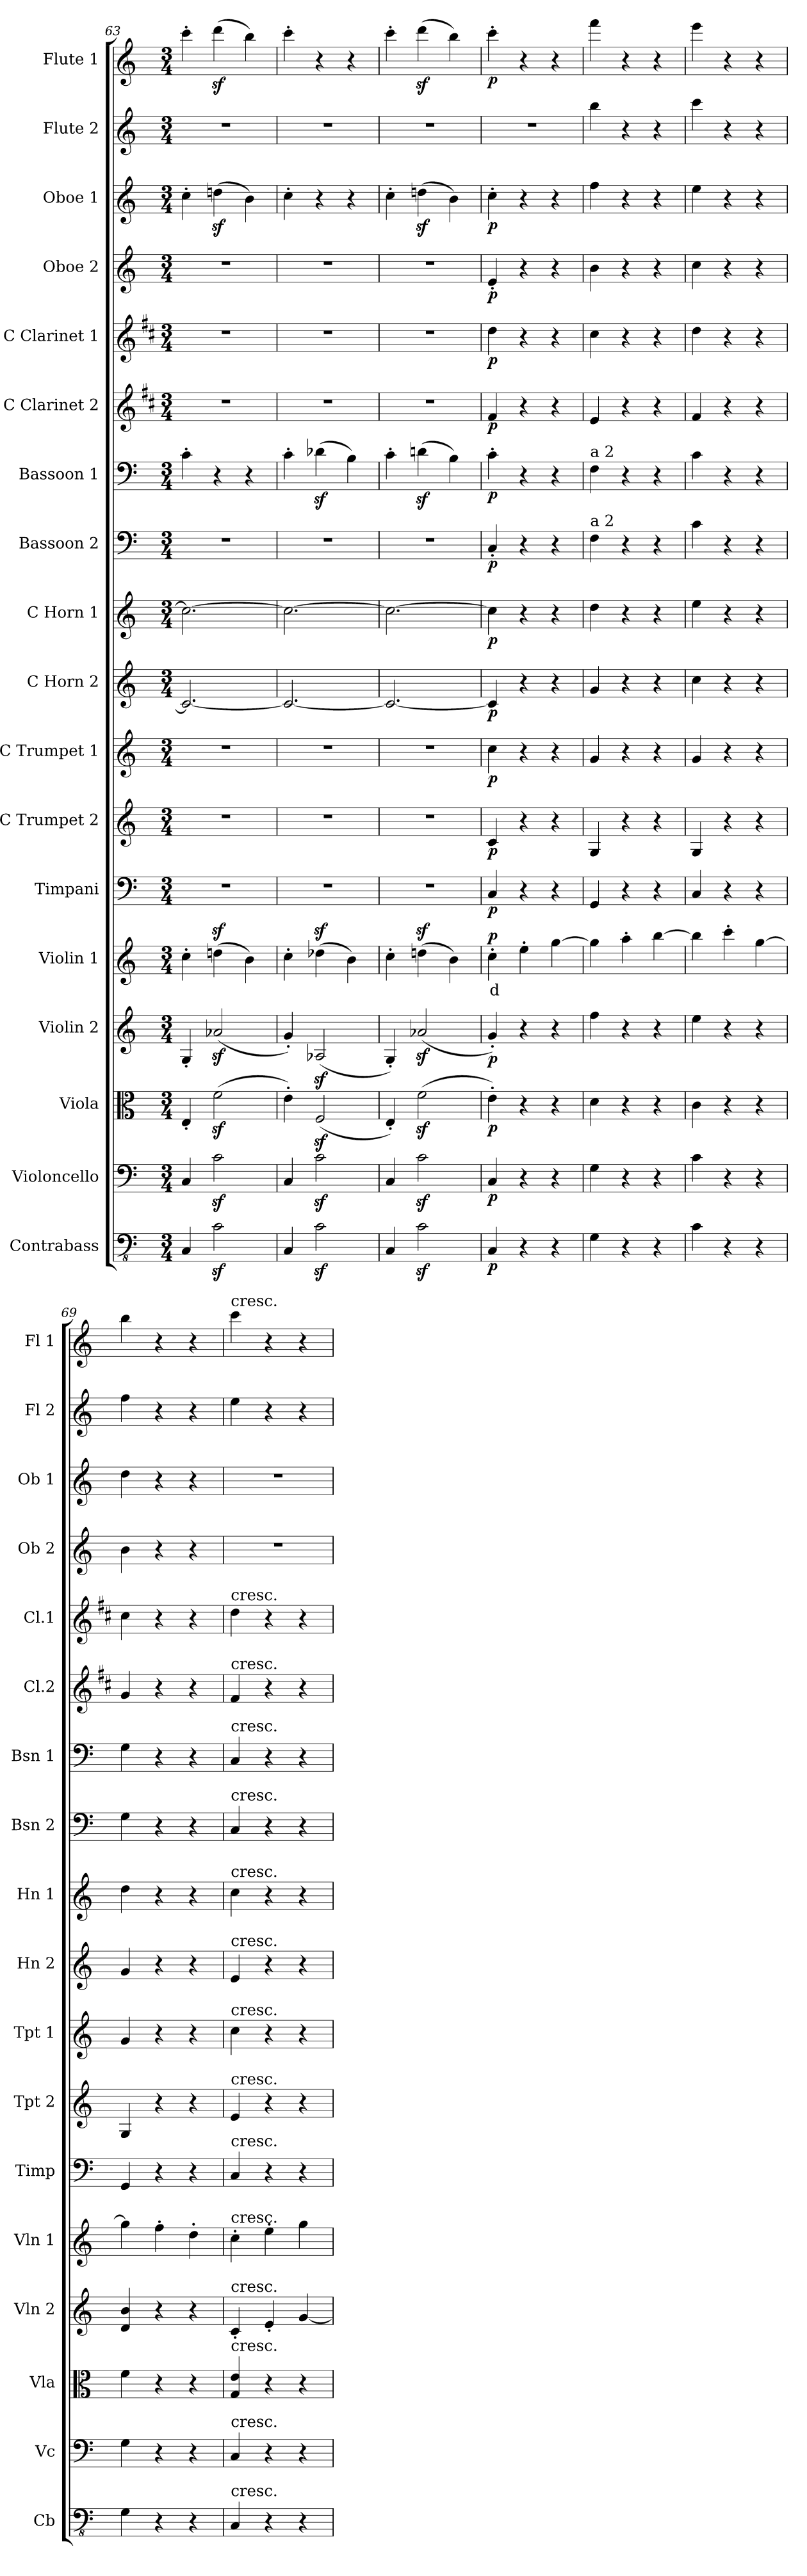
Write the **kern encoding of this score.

**kern	**dynam	**kern	**dynam	**kern	**dynam	**kern	**dynam	**kern	**text	**dynam	**kern	**dynam	**kern	**dynam	**kern	**dynam	**kern	**dynam	**kern	**dynam	**kern	**dynam	**kern	**dynam	**kern	**dynam	**kern	**dynam	**kern	**dynam	**kern	**dynam	**kern	**kern	**dynam
*part18	*part18	*part17	*part17	*part16	*part16	*part15	*part15	*part14	*part14	*part14	*part13	*part13	*part12	*part12	*part11	*part11	*part10	*part10	*part9	*part9	*part8	*part8	*part7	*part7	*part6	*part6	*part5	*part5	*part4	*part4	*part3	*part3	*part2	*part1	*part1
*staff18	*staff18	*staff17	*staff17	*staff16	*staff16	*staff15	*staff15	*staff14	*staff14	*staff14	*staff13	*staff13	*staff12	*staff12	*staff11	*staff11	*staff10	*staff10	*staff9	*staff9	*staff8	*staff8	*staff7	*staff7	*staff6	*staff6	*staff5	*staff5	*staff4	*staff4	*staff3	*staff3	*staff2	*staff1	*staff1
*I"Contrabass	*	*I"Violoncello	*	*I"Viola	*	*I"Violin 2	*	*I"Violin 1	*	*	*I"Timpani	*	*I"C Trumpet 2	*	*I"C Trumpet 1	*	*I"C Horn 2	*	*I"C Horn 1	*	*I"Bassoon 2	*	*I"Bassoon 1	*	*I"C Clarinet 2	*	*I"C Clarinet 1	*	*I"Oboe 2	*	*I"Oboe 1	*	*I"Flute 2	*I"Flute 1	*
*I'Cb	*	*I'Vc	*	*I'Vla	*	*I'Vln 2	*	*I'Vln 1	*	*	*I'Timp	*	*I'Tpt 2	*	*I'Tpt 1	*	*I'Hn 2	*	*I'Hn 1	*	*I'Bsn 2	*	*I'Bsn 1	*	*I'Cl.2	*	*I'Cl.1	*	*I'Ob 2	*	*I'Ob 1	*	*I'Fl 2	*I'Fl 1	*
*clefFv4	*	*clefF4	*	*clefC3	*	*clefG2	*	*clefG2	*	*	*clefF4	*	*clefG2	*	*clefG2	*	*clefG2	*	*clefG2	*	*clefF4	*	*clefF4	*	*clefG2	*	*clefG2	*	*clefG2	*	*clefG2	*	*clefG2	*clefG2	*
*	*	*	*	*	*	*	*	*	*	*	*	*	*	*	*	*	*ITrd7c12	*	*ITrd7c12	*	*	*	*	*	*ITrd1c2	*	*ITrd1c2	*	*	*	*	*	*	*	*
*k[]	*	*k[]	*	*k[]	*	*k[]	*	*k[]	*	*	*k[]	*	*k[]	*	*k[]	*	*k[]	*	*k[]	*	*k[]	*	*k[]	*	*k[]	*	*k[]	*	*k[]	*	*k[]	*	*k[]	*k[]	*
*M3/4	*	*M3/4	*	*M3/4	*	*M3/4	*	*M3/4	*	*	*M3/4	*	*M3/4	*	*M3/4	*	*M3/4	*	*M3/4	*	*M3/4	*	*M3/4	*	*M3/4	*	*M3/4	*	*M3/4	*	*M3/4	*	*M3/4	*M3/4	*
=63	=63	=63	=63	=63	=63	=63	=63	=63	=63	=63	=63	=63	=63	=63	=63	=63	=63	=63	=63	=63	=63	=63	=63	=63	=63	=63	=63	=63	=63	=63	=63	=63	=63	=63	=63
4CC/	.	4C/	.	4E'/	.	4G'/	.	4cc'\	.	.	2.r	.	2.r	.	2.r	.	2.C/_	.	2.c\_	.	2.r	.	4c'\	.	2.r	.	2.r	.	2.r	.	4cc'\	.	2.r	4ccc'\	.
2Cz<\	.	2cz<\	.	(2fz<\	.	(2a-Xz</	.	(4ddnz<\	.	.	.	.	.	.	.	.	.	.	.	.	.	.	4r	.	.	.	.	.	.	.	(4ddnz<\	.	.	(4dddz<\	.
.	.	.	.	.	.	.	.	4b\)	.	.	.	.	.	.	.	.	.	.	.	.	.	.	4r	.	.	.	.	.	.	.	4b\)	.	.	4bb\)	.
=64	=64	=64	=64	=64	=64	=64	=64	=64	=64	=64	=64	=64	=64	=64	=64	=64	=64	=64	=64	=64	=64	=64	=64	=64	=64	=64	=64	=64	=64	=64	=64	=64	=64	=64	=64
4CC/	.	4C/	.	4e'\)	.	4g'/)	.	4cc'\	.	.	2.r	.	2.r	.	2.r	.	2.C/_	.	2.c\_	.	2.r	.	4c'\	.	2.r	.	2.r	.	2.r	.	4cc'\	.	2.r	4ccc'\	.
2Cz<\	.	2cz<\	.	(2Fz</	.	(2A-Xz</	.	(4dd-Xz<\	.	.	.	.	.	.	.	.	.	.	.	.	.	.	(4d-Xz<\	.	.	.	.	.	.	.	4r	.	.	4r	.
.	.	.	.	.	.	.	.	4b\)	.	.	.	.	.	.	.	.	.	.	.	.	.	.	4B\)	.	.	.	.	.	.	.	4r	.	.	4r	.
=65	=65	=65	=65	=65	=65	=65	=65	=65	=65	=65	=65	=65	=65	=65	=65	=65	=65	=65	=65	=65	=65	=65	=65	=65	=65	=65	=65	=65	=65	=65	=65	=65	=65	=65	=65
4CC/	.	4C/	.	4E'/)	.	4G'/)	.	4cc'\	.	.	2.r	.	2.r	.	2.r	.	2.C/_	.	2.c\_	.	2.r	.	4c'\	.	2.r	.	2.r	.	2.r	.	4cc'\	.	2.r	4ccc'\	.
2Cz<\	.	2cz<\	.	(2fz<\	.	(2a-Xz</	.	(4ddnz<\	.	.	.	.	.	.	.	.	.	.	.	.	.	.	(4dnz<\	.	.	.	.	.	.	.	(4ddnz<\	.	.	(4dddz<\	.
.	.	.	.	.	.	.	.	4b\)	.	.	.	.	.	.	.	.	.	.	.	.	.	.	4B\)	.	.	.	.	.	.	.	4b\)	.	.	4bb\)	.
=66	=66	=66	=66	=66	=66	=66	=66	=66	=66	=66	=66	=66	=66	=66	=66	=66	=66	=66	=66	=66	=66	=66	=66	=66	=66	=66	=66	=66	=66	=66	=66	=66	=66	=66	=66
!	!LO:DY:b	!	!LO:DY:b	!	!LO:DY:b	!	!LO:DY:b	!	!LO:LY:b:color=#FF0000	!LO:DY:b	!	!LO:DY:b	!	!LO:DY:b	!	!LO:DY:b	!	!LO:DY:b	!	!LO:DY:b	!	!LO:DY:b	!	!LO:DY:b	!	!LO:DY:b	!	!LO:DY:b	!	!LO:DY:b	!	!LO:DY:b	!	!	!LO:DY:b
4CC/	p	4C/	p	4e'\)	p	4g'/)	p	4cc'\	d	p	4C/	p	4c/	p	4cc\	p	4C/]	p	4c\]	p	4C'/	p	4c'\	p	4e/	p	4cc\	p	4e'/	p	4cc'\	p	2.r	4ccc'\	p
4r	.	4r	.	4r	.	4r	.	4ee'\	.	.	4r	.	4r	.	4r	.	4r	.	4r	.	4r	.	4r	.	4r	.	4r	.	4r	.	4r	.	.	4r	.
4r	.	4r	.	4r	.	4r	.	[4gg\	.	.	4r	.	4r	.	4r	.	4r	.	4r	.	4r	.	4r	.	4r	.	4r	.	4r	.	4r	.	.	4r	.
=67	=67	=67	=67	=67	=67	=67	=67	=67	=67	=67	=67	=67	=67	=67	=67	=67	=67	=67	=67	=67	=67	=67	=67	=67	=67	=67	=67	=67	=67	=67	=67	=67	=67	=67	=67
!	!	!	!	!	!	!	!	!	!	!	!	!	!	!	!	!	!	!	!	!	!	!	!LO:TX:a:t=a 2	!	!	!	!	!	!	!	!	!	!	!	!
!	!	!	!	!	!	!	!	!	!	!	!	!	!	!	!	!	!	!	!	!	!LO:TX:a:t=a 2	!	!	!	!	!	!	!	!	!	!	!	!	!	!
4GG\	.	4G\	.	4d\	.	4ff\	.	4gg\]	.	.	4GG/	.	4G/	.	4g/	.	4G/	.	4d\	.	4F\	.	4F\	.	4d/	.	4b\	.	4b\	.	4ff\	.	4bb\	4fff\	.
4r	.	4r	.	4r	.	4r	.	4aa'\	.	.	4r	.	4r	.	4r	.	4r	.	4r	.	4r	.	4r	.	4r	.	4r	.	4r	.	4r	.	4r	4r	.
4r	.	4r	.	4r	.	4r	.	[4bb\	.	.	4r	.	4r	.	4r	.	4r	.	4r	.	4r	.	4r	.	4r	.	4r	.	4r	.	4r	.	4r	4r	.
=68	=68	=68	=68	=68	=68	=68	=68	=68	=68	=68	=68	=68	=68	=68	=68	=68	=68	=68	=68	=68	=68	=68	=68	=68	=68	=68	=68	=68	=68	=68	=68	=68	=68	=68	=68
4C\	.	4c\	.	4c\	.	4ee\	.	4bb\]	.	.	4C/	.	4G/	.	4g/	.	4c\	.	4e\	.	4c\	.	4c\	.	4e/	.	4cc\	.	4cc\	.	4ee\	.	4ccc\	4eee\	.
4r	.	4r	.	4r	.	4r	.	4ccc'\	.	.	4r	.	4r	.	4r	.	4r	.	4r	.	4r	.	4r	.	4r	.	4r	.	4r	.	4r	.	4r	4r	.
4r	.	4r	.	4r	.	4r	.	[4gg\	.	.	4r	.	4r	.	4r	.	4r	.	4r	.	4r	.	4r	.	4r	.	4r	.	4r	.	4r	.	4r	4r	.
=69	=69	=69	=69	=69	=69	=69	=69	=69	=69	=69	=69	=69	=69	=69	=69	=69	=69	=69	=69	=69	=69	=69	=69	=69	=69	=69	=69	=69	=69	=69	=69	=69	=69	=69	=69
4GG\	.	4G\	.	4f\	.	4d/ 4b/	.	4gg\]	.	.	4GG/	.	4G/	.	4g/	.	4G/	.	4d\	.	4G\	.	4G\	.	4f/	.	4b\	.	4b\	.	4dd\	.	4ff\	4bb\	.
4r	.	4r	.	4r	.	4r	.	4ff'\	.	.	4r	.	4r	.	4r	.	4r	.	4r	.	4r	.	4r	.	4r	.	4r	.	4r	.	4r	.	4r	4r	.
4r	.	4r	.	4r	.	4r	.	4dd'\	.	.	4r	.	4r	.	4r	.	4r	.	4r	.	4r	.	4r	.	4r	.	4r	.	4r	.	4r	.	4r	4r	.
!!LO:PB:g=z
=70	=70	=70	=70	=70	=70	=70	=70	=70	=70	=70	=70	=70	=70	=70	=70	=70	=70	=70	=70	=70	=70	=70	=70	=70	=70	=70	=70	=70	=70	=70	=70	=70	=70	=70	=70
!	!	!	!	!	!	!	!	!	!	!	!	!	!	!	!	!	!	!	!	!	!	!	!	!	!	!	!	!	!	!	!	!	!	!LO:TX:a:t=cresc.	!
!	!	!	!	!	!	!	!	!	!	!	!	!	!	!	!	!	!	!	!	!	!	!	!	!	!	!	!LO:TX:a:t=cresc.	!	!	!	!	!	!	!	!
!	!	!	!	!	!	!	!	!	!	!	!	!	!	!	!	!	!	!	!	!	!	!	!	!	!LO:TX:a:t=cresc.	!	!	!	!	!	!	!	!	!	!
!	!	!	!	!	!	!	!	!	!	!	!	!	!	!	!	!	!	!	!	!	!	!	!LO:TX:a:t=cresc.	!	!	!	!	!	!	!	!	!	!	!	!
!	!	!	!	!	!	!	!	!	!	!	!	!	!	!	!	!	!	!	!	!	!LO:TX:a:t=cresc.	!	!	!	!	!	!	!	!	!	!	!	!	!	!
!	!	!	!	!	!	!	!	!	!	!	!	!	!	!	!	!	!	!	!LO:TX:a:t=cresc.	!	!	!	!	!	!	!	!	!	!	!	!	!	!	!	!
!	!	!	!	!	!	!	!	!	!	!	!	!	!	!	!	!	!LO:TX:a:t=cresc.	!	!	!	!	!	!	!	!	!	!	!	!	!	!	!	!	!	!
!	!	!	!	!	!	!	!	!	!	!	!	!	!	!	!LO:TX:a:t=cresc.	!	!	!	!	!	!	!	!	!	!	!	!	!	!	!	!	!	!	!	!
!	!	!	!	!	!	!	!	!	!	!	!	!	!LO:TX:a:t=cresc.	!	!	!	!	!	!	!	!	!	!	!	!	!	!	!	!	!	!	!	!	!	!
!	!	!	!	!	!	!	!	!	!	!	!LO:TX:a:t=cresc.	!	!	!	!	!	!	!	!	!	!	!	!	!	!	!	!	!	!	!	!	!	!	!	!
!	!	!	!	!	!	!	!	!LO:TX:a:t=cresc.	!	!	!	!	!	!	!	!	!	!	!	!	!	!	!	!	!	!	!	!	!	!	!	!	!	!	!
!	!	!	!	!	!	!LO:TX:a:t=cresc.	!	!	!	!	!	!	!	!	!	!	!	!	!	!	!	!	!	!	!	!	!	!	!	!	!	!	!	!	!
!	!	!	!	!LO:TX:a:t=cresc.	!	!	!	!	!	!	!	!	!	!	!	!	!	!	!	!	!	!	!	!	!	!	!	!	!	!	!	!	!	!	!
!	!	!LO:TX:a:t=cresc.	!	!	!	!	!	!	!	!	!	!	!	!	!	!	!	!	!	!	!	!	!	!	!	!	!	!	!	!	!	!	!	!	!
!LO:TX:a:t=cresc.	!	!	!	!	!	!	!	!	!	!	!	!	!	!	!	!	!	!	!	!	!	!	!	!	!	!	!	!	!	!	!	!	!	!	!
4CC/	.	4C/	.	4G/ 4e/	.	4c'/	.	4cc'\	.	.	4C/	.	4e/	.	4cc\	.	4E/	.	4c\	.	4C/	.	4C/	.	4e/	.	4cc\	.	2.r	.	2.r	.	4ee\	4ccc\	.
4r	.	4r	.	4r	.	4e'/	.	4ee'\	.	.	4r	.	4r	.	4r	.	4r	.	4r	.	4r	.	4r	.	4r	.	4r	.	.	.	.	.	4r	4r	.
4r	.	4r	.	4r	.	[4g/	.	4gg\	.	.	4r	.	4r	.	4r	.	4r	.	4r	.	4r	.	4r	.	4r	.	4r	.	.	.	.	.	4r	4r	.
=	=	=	=	=	=	=	=	=	=	=	=	=	=	=	=	=	=	=	=	=	=	=	=	=	=	=	=	=	=	=	=	=	=	=	=
*-	*-	*-	*-	*-	*-	*-	*-	*-	*-	*-	*-	*-	*-	*-	*-	*-	*-	*-	*-	*-	*-	*-	*-	*-	*-	*-	*-	*-	*-	*-	*-	*-	*-	*-	*-
